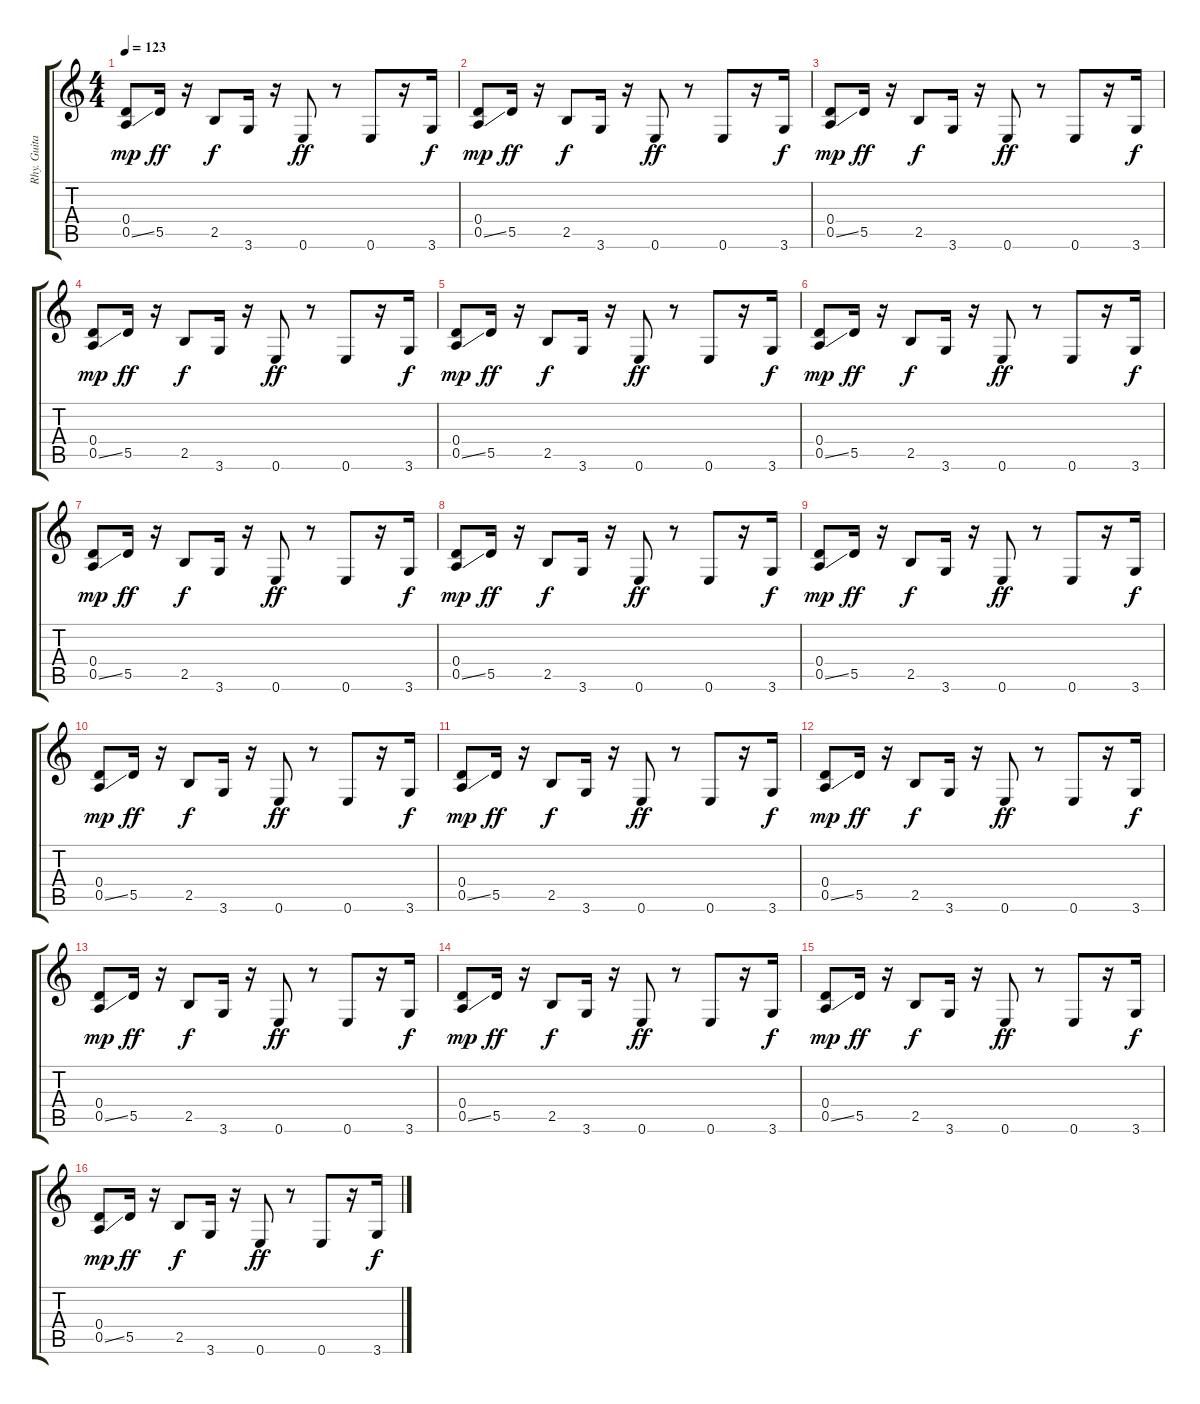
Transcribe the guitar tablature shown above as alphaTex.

\track ("Rhy. Guitar" "Rhy. Guita") {instrument electricguitarmuted}
\staff {score tabs}
\tuning (E4 B3 G3 D3 A2 E2) {hide}
\ts (4 4)
\tempo 123
\clef g2
\ks c
(0.4 0.5{ss}).8{dy mp} 5.5.16{dy ff} r.16 2.5.8{dy f} 3.6.16 r.16 0.6.8{dy ff} r.8 0.6.8 r.16 3.6.16{dy f} |
(0.4 0.5{ss}).8{dy mp} 5.5.16{dy ff} r.16 2.5.8{dy f} 3.6.16 r.16 0.6.8{dy ff} r.8 0.6.8 r.16 3.6.16{dy f} |
(0.4 0.5{ss}).8{dy mp} 5.5.16{dy ff} r.16 2.5.8{dy f} 3.6.16 r.16 0.6.8{dy ff} r.8 0.6.8 r.16 3.6.16{dy f} |
(0.4 0.5{ss}).8{dy mp} 5.5.16{dy ff} r.16 2.5.8{dy f} 3.6.16 r.16 0.6.8{dy ff} r.8 0.6.8 r.16 3.6.16{dy f} |
(0.4 0.5{ss}).8{dy mp} 5.5.16{dy ff} r.16 2.5.8{dy f} 3.6.16 r.16 0.6.8{dy ff} r.8 0.6.8 r.16 3.6.16{dy f} |
(0.4 0.5{ss}).8{dy mp} 5.5.16{dy ff} r.16 2.5.8{dy f} 3.6.16 r.16 0.6.8{dy ff} r.8 0.6.8 r.16 3.6.16{dy f} |
(0.4 0.5{ss}).8{dy mp} 5.5.16{dy ff} r.16 2.5.8{dy f} 3.6.16 r.16 0.6.8{dy ff} r.8 0.6.8 r.16 3.6.16{dy f} |
(0.4 0.5{ss}).8{dy mp} 5.5.16{dy ff} r.16 2.5.8{dy f} 3.6.16 r.16 0.6.8{dy ff} r.8 0.6.8 r.16 3.6.16{dy f} |
(0.4 0.5{ss}).8{dy mp} 5.5.16{dy ff} r.16 2.5.8{dy f} 3.6.16 r.16 0.6.8{dy ff} r.8 0.6.8 r.16 3.6.16{dy f} |
(0.4 0.5{ss}).8{dy mp} 5.5.16{dy ff} r.16 2.5.8{dy f} 3.6.16 r.16 0.6.8{dy ff} r.8 0.6.8 r.16 3.6.16{dy f} |
(0.4 0.5{ss}).8{dy mp} 5.5.16{dy ff} r.16 2.5.8{dy f} 3.6.16 r.16 0.6.8{dy ff} r.8 0.6.8 r.16 3.6.16{dy f} |
(0.4 0.5{ss}).8{dy mp} 5.5.16{dy ff} r.16 2.5.8{dy f} 3.6.16 r.16 0.6.8{dy ff} r.8 0.6.8 r.16 3.6.16{dy f} |
(0.4 0.5{ss}).8{dy mp} 5.5.16{dy ff} r.16 2.5.8{dy f} 3.6.16 r.16 0.6.8{dy ff} r.8 0.6.8 r.16 3.6.16{dy f} |
(0.4 0.5{ss}).8{dy mp} 5.5.16{dy ff} r.16 2.5.8{dy f} 3.6.16 r.16 0.6.8{dy ff} r.8 0.6.8 r.16 3.6.16{dy f} |
(0.4 0.5{ss}).8{dy mp} 5.5.16{dy ff} r.16 2.5.8{dy f} 3.6.16 r.16 0.6.8{dy ff} r.8 0.6.8 r.16 3.6.16{dy f} |
(0.4 0.5{ss}).8{dy mp} 5.5.16{dy ff} r.16 2.5.8{dy f} 3.6.16 r.16 0.6.8{dy ff} r.8 0.6.8 r.16 3.6.16{dy f}
